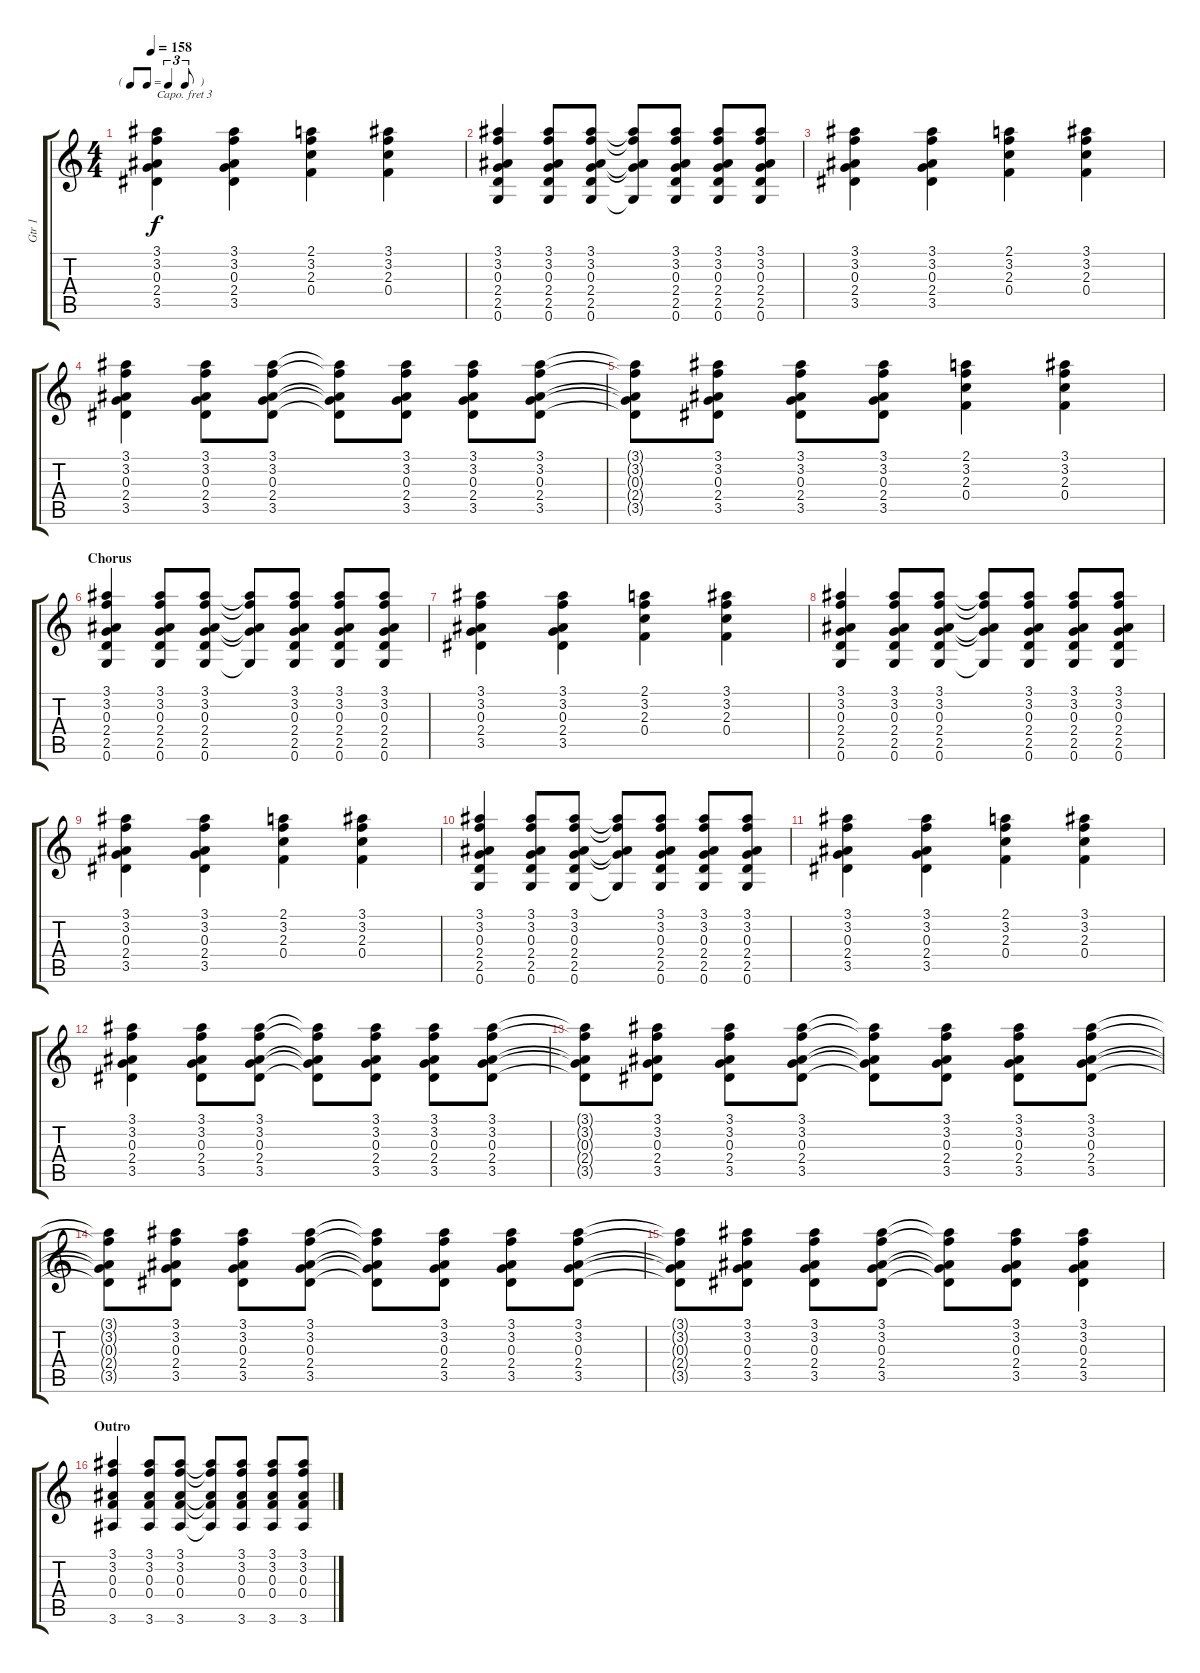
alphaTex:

\track ("Gtr 1" "Gtr 1") {instrument overdrivenguitar}
\staff {score tabs}
\capo 3
\tuning (E4 B3 G3 D3 A2 E2) {hide}
\ts (4 4)
\tf triplet8th
\tempo 158
\clef g2
\ks c
(3.1 3.2 0.3 2.4 3.5).4{dy f} (3.1 3.2 0.3 2.4 3.5).4 (2.1 3.2 2.3 0.4).4 (3.1 3.2 2.3 0.4).4 |
(3.1 3.2 0.3 2.4 2.5 0.6).4 (3.1 3.2 0.3 2.4 2.5 0.6).8 (3.1 3.2 0.3 2.4 2.5 0.6).8 (3.1{t} 3.2{t} 0.3{t} 2.4{t} 0.6{t}).8 (3.1 3.2 0.3 2.4 2.5 0.6).8 (3.1 3.2 0.3 2.4 2.5 0.6).8 (3.1 3.2 0.3 2.4 2.5 0.6).8 |
(3.1 3.2 0.3 2.4 3.5).4 (3.1 3.2 0.3 2.4 3.5).4 (2.1 3.2 2.3 0.4).4 (3.1 3.2 2.3 0.4).4 |
(3.1 3.2 0.3 2.4 3.5).4 (3.1 3.2 0.3 2.4 3.5).8 (3.1 3.2 0.3 2.4 3.5).8 (3.1{t} 3.2{t} 0.3{t} 2.4{t} 3.5{t}).8 (3.1 3.2 0.3 2.4 3.5).8 (3.1 3.2 0.3 2.4 3.5).8 (3.1 3.2 0.3 2.4 3.5).8 |
(3.1{t} 3.2{t} 0.3{t} 2.4{t} 3.5{t}).8 (3.1 3.2 0.3 2.4 3.5).8 (3.1 3.2 0.3 2.4 3.5).8 (3.1 3.2 0.3 2.4 3.5).8 (2.1 3.2 2.3 0.4).4 (3.1 3.2 2.3 0.4).4 |
\section ("" "Chorus")
(3.1 3.2 0.3 2.4 2.5 0.6).4 (3.1 3.2 0.3 2.4 2.5 0.6).8 (3.1 3.2 0.3 2.4 2.5 0.6).8 (3.1{t} 3.2{t} 0.3{t} 2.4{t} 0.6{t}).8 (3.1 3.2 0.3 2.4 2.5 0.6).8 (3.1 3.2 0.3 2.4 2.5 0.6).8 (3.1 3.2 0.3 2.4 2.5 0.6).8 |
(3.1 3.2 0.3 2.4 3.5).4 (3.1 3.2 0.3 2.4 3.5).4 (2.1 3.2 2.3 0.4).4 (3.1 3.2 2.3 0.4).4 |
(3.1 3.2 0.3 2.4 2.5 0.6).4 (3.1 3.2 0.3 2.4 2.5 0.6).8 (3.1 3.2 0.3 2.4 2.5 0.6).8 (3.1{t} 3.2{t} 0.3{t} 2.4{t} 0.6{t}).8 (3.1 3.2 0.3 2.4 2.5 0.6).8 (3.1 3.2 0.3 2.4 2.5 0.6).8 (3.1 3.2 0.3 2.4 2.5 0.6).8 |
(3.1 3.2 0.3 2.4 3.5).4 (3.1 3.2 0.3 2.4 3.5).4 (2.1 3.2 2.3 0.4).4 (3.1 3.2 2.3 0.4).4 |
(3.1 3.2 0.3 2.4 2.5 0.6).4 (3.1 3.2 0.3 2.4 2.5 0.6).8 (3.1 3.2 0.3 2.4 2.5 0.6).8 (3.1{t} 3.2{t} 0.3{t} 2.4{t} 0.6{t}).8 (3.1 3.2 0.3 2.4 2.5 0.6).8 (3.1 3.2 0.3 2.4 2.5 0.6).8 (3.1 3.2 0.3 2.4 2.5 0.6).8 |
(3.1 3.2 0.3 2.4 3.5).4 (3.1 3.2 0.3 2.4 3.5).4 (2.1 3.2 2.3 0.4).4 (3.1 3.2 2.3 0.4).4 |
(3.1 3.2 0.3 2.4 3.5).4 (3.1 3.2 0.3 2.4 3.5).8 (3.1 3.2 0.3 2.4 3.5).8 (3.1{t} 3.2{t} 0.3{t} 2.4{t} 3.5{t}).8 (3.1 3.2 0.3 2.4 3.5).8 (3.1 3.2 0.3 2.4 3.5).8 (3.1 3.2 0.3 2.4 3.5).8 |
(3.1{t} 3.2{t} 0.3{t} 2.4{t} 3.5{t}).8 (3.1 3.2 0.3 2.4 3.5).8 (3.1 3.2 0.3 2.4 3.5).8 (3.1 3.2 0.3 2.4 3.5).8 (3.1{t} 3.2{t} 0.3{t} 2.4{t} 3.5{t}).8 (3.1 3.2 0.3 2.4 3.5).8 (3.1 3.2 0.3 2.4 3.5).8 (3.1 3.2 0.3 2.4 3.5).8 |
(3.1{t} 3.2{t} 0.3{t} 2.4{t} 3.5{t}).8 (3.1 3.2 0.3 2.4 3.5).8 (3.1 3.2 0.3 2.4 3.5).8 (3.1 3.2 0.3 2.4 3.5).8 (3.1{t} 3.2{t} 0.3{t} 2.4{t} 3.5{t}).8 (3.1 3.2 0.3 2.4 3.5).8 (3.1 3.2 0.3 2.4 3.5).8 (3.1 3.2 0.3 2.4 3.5).8 |
(3.1{t} 3.2{t} 0.3{t} 2.4{t} 3.5{t}).8 (3.1 3.2 0.3 2.4 3.5).8 (3.1 3.2 0.3 2.4 3.5).8 (3.1 3.2 0.3 2.4 3.5).8 (3.1{t} 3.2{t} 0.3{t} 2.4{t} 3.5{t}).8 (3.1 3.2 0.3 2.4 3.5).8 (3.1 3.2 0.3 2.4 3.5).4 |
\section ("" "Outro")
(3.1 3.2 0.3 0.4 3.6).4 (3.1 3.2 0.3 0.4 3.6).8 (3.1 3.2 0.3 0.4 3.6).8 (3.1{t} 3.2{t} 0.3{t} 0.4{t} 3.6{t}).8 (3.1 3.2 0.3 0.4 3.6).8 (3.1 3.2 0.3 0.4 3.6).8 (3.1 3.2 0.3 0.4 3.6).8
